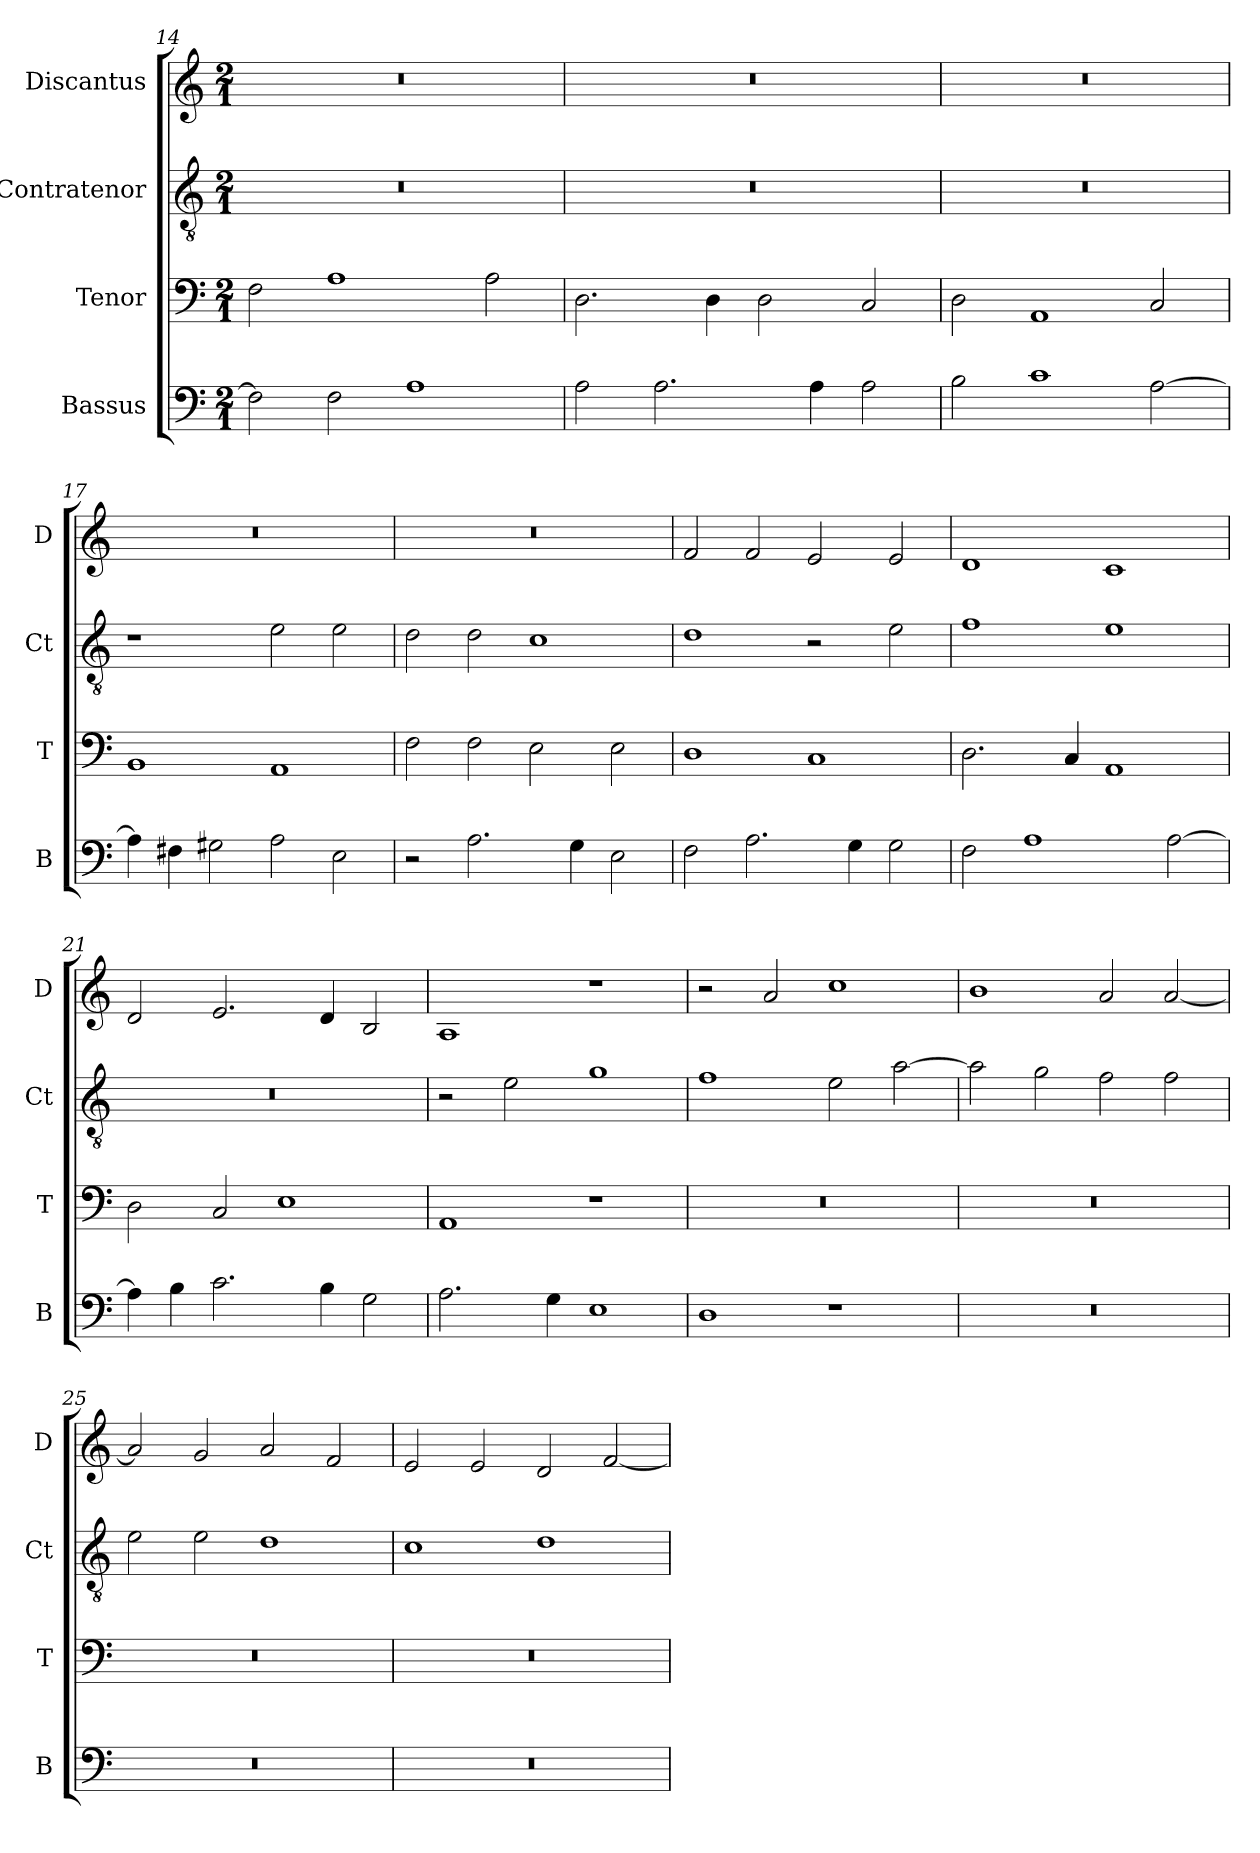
**kern	**kern	**kern	**kern
*part4	*part3	*part2	*part1
*staff4	*staff3	*staff2	*staff1
*I"Bassus	*I"Tenor	*I"Contratenor	*I"Discantus
*I'B	*I'T	*I'Ct	*I'D
*clefF4	*clefF4	*clefGv2	*clefG2
*k[]	*k[]	*k[]	*k[]
*M2/1	*M2/1	*M2/1	*M2/1
=14	=14	=14	=14
2F\]	2F\	0r	0r
2F\	1A	.	.
1A	.	.	.
.	2A\	.	.
=15	=15	=15	=15
2A\	2.D\	0r	0r
2.A\	.	.	.
.	4D\	.	.
.	2D\	.	.
4A\	.	.	.
2A\	2C/	.	.
=16	=16	=16	=16
2B\	2D\	0r	0r
1c	1AA	.	.
[2A\	2C/	.	.
=17	=17	=17	=17
4A\]	1BB	1r	0r
4F#X\	.	.	.
2G#X\	.	.	.
2A\	1AA	2e\	.
2E\	.	2e\	.
=18	=18	=18	=18
2r	2F\	2d\	0r
2.A\	2F\	2d\	.
.	2E\	1c	.
4G\	.	.	.
2E\	2E\	.	.
=19	=19	=19	=19
2F\	1D	1d	2f/
2.A\	.	.	2f/
.	1C	2r	2e/
4G\	.	.	.
2G\	.	2e\	2e/
=20	=20	=20	=20
2F\	2.D\	1f	1d
1A	.	.	.
.	4C/	.	.
.	1AA	1e	1c
[2A\	.	.	.
=21	=21	=21	=21
4A\]	2D\	0r	2d/
4B\	.	.	.
2.c\	2C/	.	2.e/
.	1E	.	.
4B\	.	.	4d/
2G\	.	.	2B/
=22	=22	=22	=22
2.A\	1AA	2r	1A
.	.	2e\	.
4G\	.	.	.
1E	1r	1g	1r
=23	=23	=23	=23
1D	0r	1f	2r
.	.	.	2a/
1r	.	2e\	1cc
.	.	[2a\	.
=24	=24	=24	=24
0r	0r	2a\]	1b
.	.	2g\	.
.	.	2f\	2a/
.	.	2f\	[2a/
=25	=25	=25	=25
0r	0r	2e\	2a/]
.	.	2e\	2g/
.	.	1d	2a/
.	.	.	2f/
=26	=26	=26	=26
0r	0r	1c	2e/
.	.	.	2e/
.	.	1d	2d/
.	.	.	[2f/
=	=	=	=
*-	*-	*-	*-
